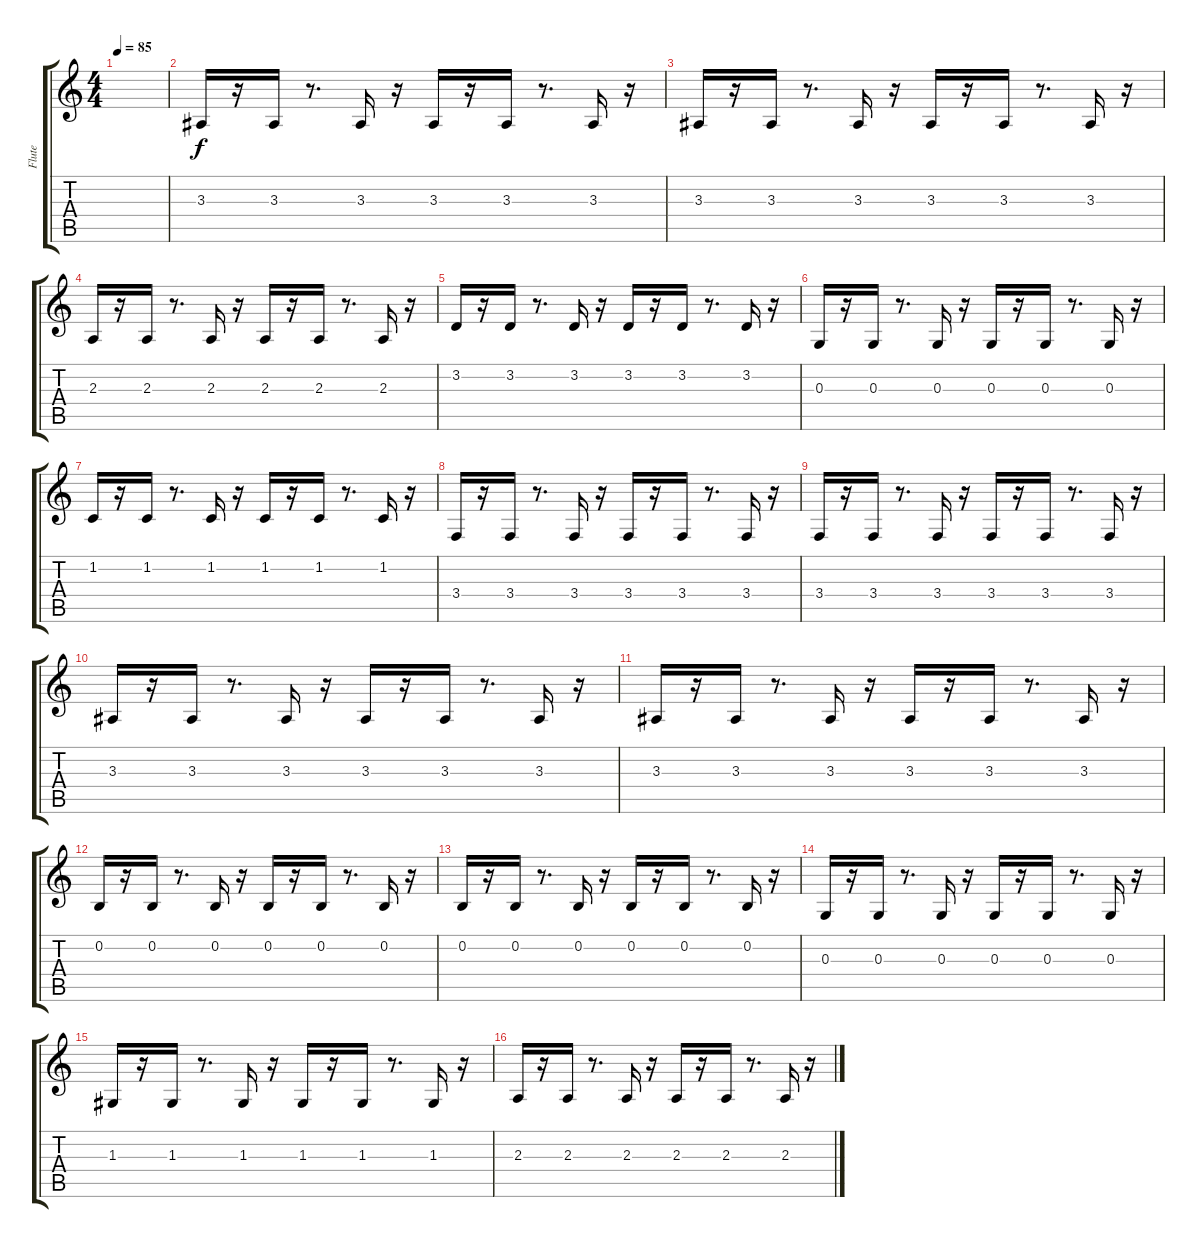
\track ("Flute" "Flute") {instrument flute}
\staff {score tabs}
\tuning (E4 B3 G3 D3 A2 E2) {hide}
\ts (4 4)
\tempo 85
\clef g2
\ks c
|
3.3.16 r.16 3.3.16 r.8{d} 3.3.16 r.16 3.3.16 r.16 3.3.16 r.8{d} 3.3.16 r.16 |
3.3.16 r.16 3.3.16 r.8{d} 3.3.16 r.16 3.3.16 r.16 3.3.16 r.8{d} 3.3.16 r.16 |
2.3.16 r.16 2.3.16 r.8{d} 2.3.16 r.16 2.3.16 r.16 2.3.16 r.8{d} 2.3.16 r.16 |
3.2.16 r.16 3.2.16 r.8{d} 3.2.16 r.16 3.2.16 r.16 3.2.16 r.8{d} 3.2.16 r.16 |
0.3.16 r.16 0.3.16 r.8{d} 0.3.16 r.16 0.3.16 r.16 0.3.16 r.8{d} 0.3.16 r.16 |
1.2.16 r.16 1.2.16 r.8{d} 1.2.16 r.16 1.2.16 r.16 1.2.16 r.8{d} 1.2.16 r.16 |
3.4.16 r.16 3.4.16 r.8{d} 3.4.16 r.16 3.4.16 r.16 3.4.16 r.8{d} 3.4.16 r.16 |
3.4.16 r.16 3.4.16 r.8{d} 3.4.16 r.16 3.4.16 r.16 3.4.16 r.8{d} 3.4.16 r.16 |
3.3.16 r.16 3.3.16 r.8{d} 3.3.16 r.16 3.3.16 r.16 3.3.16 r.8{d} 3.3.16 r.16 |
3.3.16 r.16 3.3.16 r.8{d} 3.3.16 r.16 3.3.16 r.16 3.3.16 r.8{d} 3.3.16 r.16 |
0.2.16 r.16 0.2.16 r.8{d} 0.2.16 r.16 0.2.16 r.16 0.2.16 r.8{d} 0.2.16 r.16 |
0.2.16 r.16 0.2.16 r.8{d} 0.2.16 r.16 0.2.16 r.16 0.2.16 r.8{d} 0.2.16 r.16 |
0.3.16 r.16 0.3.16 r.8{d} 0.3.16 r.16 0.3.16 r.16 0.3.16 r.8{d} 0.3.16 r.16 |
1.3.16 r.16 1.3.16 r.8{d} 1.3.16 r.16 1.3.16 r.16 1.3.16 r.8{d} 1.3.16 r.16 |
2.3.16 r.16 2.3.16 r.8{d} 2.3.16 r.16 2.3.16 r.16 2.3.16 r.8{d} 2.3.16 r.16
